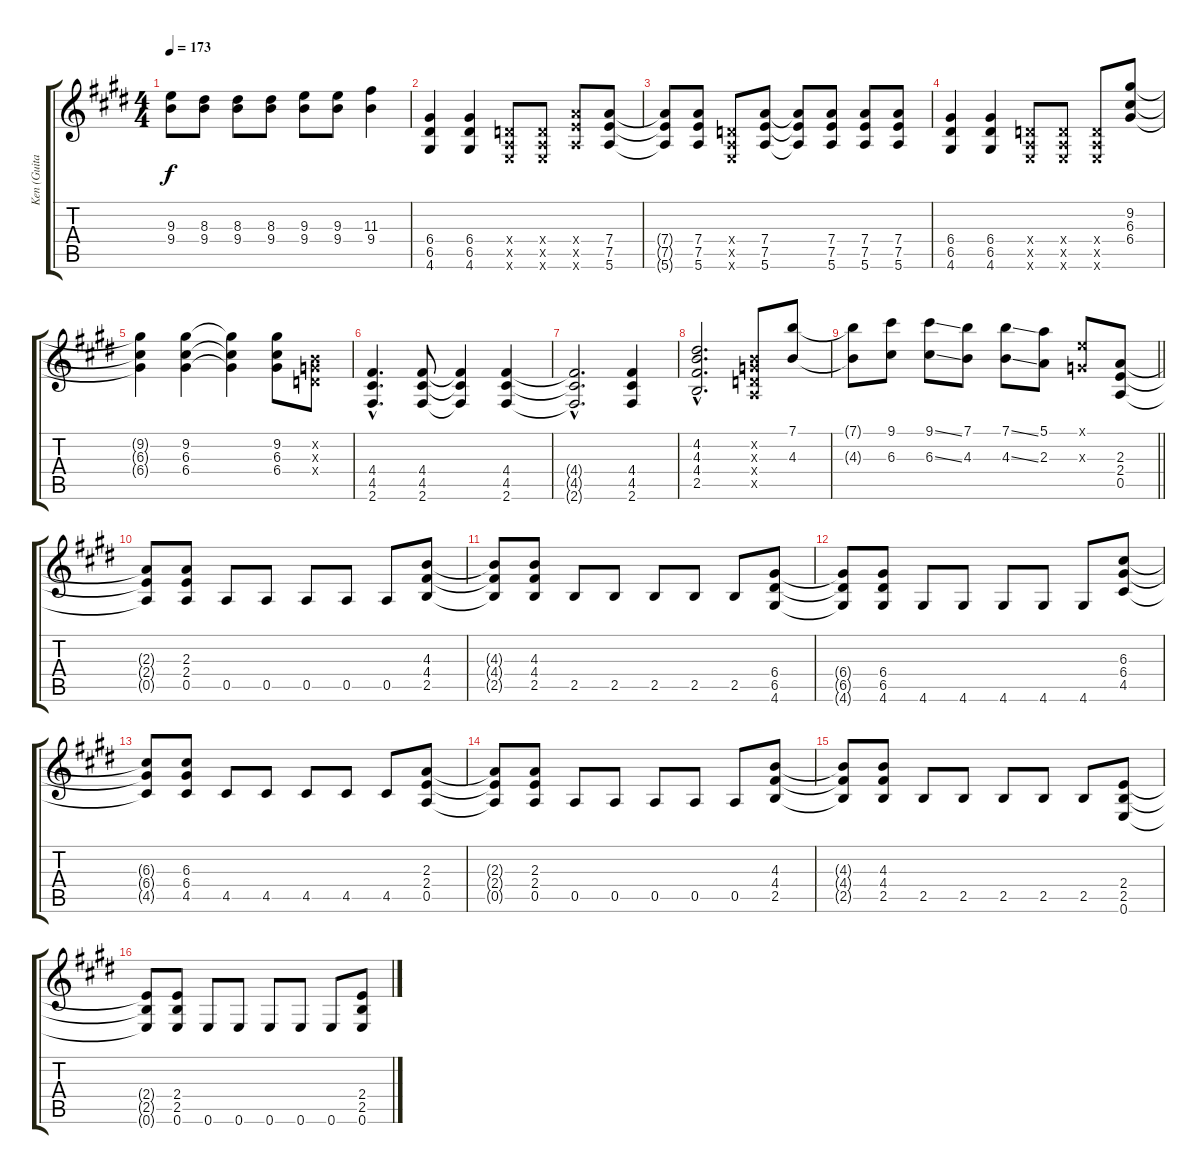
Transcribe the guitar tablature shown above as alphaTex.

\track ("Ken (Guitar I)" "Ken (Guita") {instrument distortionguitar}
\staff {score tabs}
\tuning (E4 B3 G3 D3 A2 E2) {hide}
\ts (4 4)
\tempo 173
\clef g2
\ks e
(9.3 9.4).8{dy f} (8.3 9.4).8 (8.3 9.4).8 (8.3 9.4).8 (9.3 9.4).8 (9.3 9.4).8 (11.3 9.4).4 |
(6.4 6.5 4.6).4 (6.4 6.5 4.6).4 (0.4{x} 0.5{x} 0.6{x}).8 (0.4{x} 0.5{x} 0.6{x}).8 (7.4{x} 7.5{x} 5.6{x}).8 (7.4 7.5 5.6).8 |
(7.4{t} 7.5{t} 5.6{t}).8 (7.4 7.5 5.6).8 (0.4{x} 0.5{x} 0.6{x}).8 (7.4 7.5 5.6).8 (7.4{t} 7.5{t} 5.6{t}).8 (7.4 7.5 5.6).8 (7.4 7.5 5.6).8 (7.4 7.5 5.6).8 |
(6.4 6.5 4.6).4 (6.4 6.5 4.6).4 (0.4{x} 0.5{x} 0.6{x}).8 (0.4{x} 0.5{x} 0.6{x}).8 (0.4{x} 0.5{x} 0.6{x}).8 (9.2 6.3 6.4).8 |
(9.2{t} 6.3{t} 6.4{t}).4 (9.2 6.3 6.4).4 (9.2{t} 6.3{t} 6.4{t}).4 (9.2 6.3 6.4).8 (0.2{x} 0.3{x} 0.4{x}).8 |
(4.4{hac} 4.5{hac} 2.6{hac}).4{d} (4.4 4.5 2.6).8 (4.4{t} 4.5{t} 2.6{t}).4 (4.4 4.5 2.6).4 |
(4.4{hac t} 4.5{hac t} 2.6{hac t}).2{d} (4.4 4.5 2.6).4 |
(4.2{hac} 4.3{hac} 4.4{hac} 2.5{hac}).2{d} (0.2{x} 0.3{x} 0.4{x} 0.5{x}).8 (7.1 4.3).8 |
\barLineRight lightlight
(7.1{t} 4.3{t}).8 (9.1 6.3).8 (9.1{ss} 6.3{ss}).8 (7.1 4.3).8 (7.1{ss} 4.3{ss}).8 (5.1 2.3).8 (0.1{x} 0.3{x}).8 (2.3 2.4 0.5).8 |
(2.3{t} 2.4{t} 0.5{t}).8 (2.3 2.4 0.5).8 0.5.8 0.5.8 0.5.8 0.5.8 0.5.8 (4.3 4.4 2.5).8 |
(4.3{t} 4.4{t} 2.5{t}).8 (4.3 4.4 2.5).8 2.5.8 2.5.8 2.5.8 2.5.8 2.5.8 (6.4 6.5 4.6).8 |
(6.4{t} 6.5{t} 4.6{t}).8 (6.4 6.5 4.6).8 4.6.8 4.6.8 4.6.8 4.6.8 4.6.8 (6.3 6.4 4.5).8 |
(6.3{t} 6.4{t} 4.5{t}).8 (6.3 6.4 4.5).8 4.5.8 4.5.8 4.5.8 4.5.8 4.5.8 (2.3 2.4 0.5).8 |
(2.3{t} 2.4{t} 0.5{t}).8 (2.3 2.4 0.5).8 0.5.8 0.5.8 0.5.8 0.5.8 0.5.8 (4.3 4.4 2.5).8 |
(4.3{t} 4.4{t} 2.5{t}).8 (4.3 4.4 2.5).8 2.5.8 2.5.8 2.5.8 2.5.8 2.5.8 (2.4 2.5 0.6).8 |
(2.4{t} 2.5{t} 0.6{t}).8 (2.4 2.5 0.6).8 0.6.8 0.6.8 0.6.8 0.6.8 0.6.8 (2.4 2.5 0.6).8
